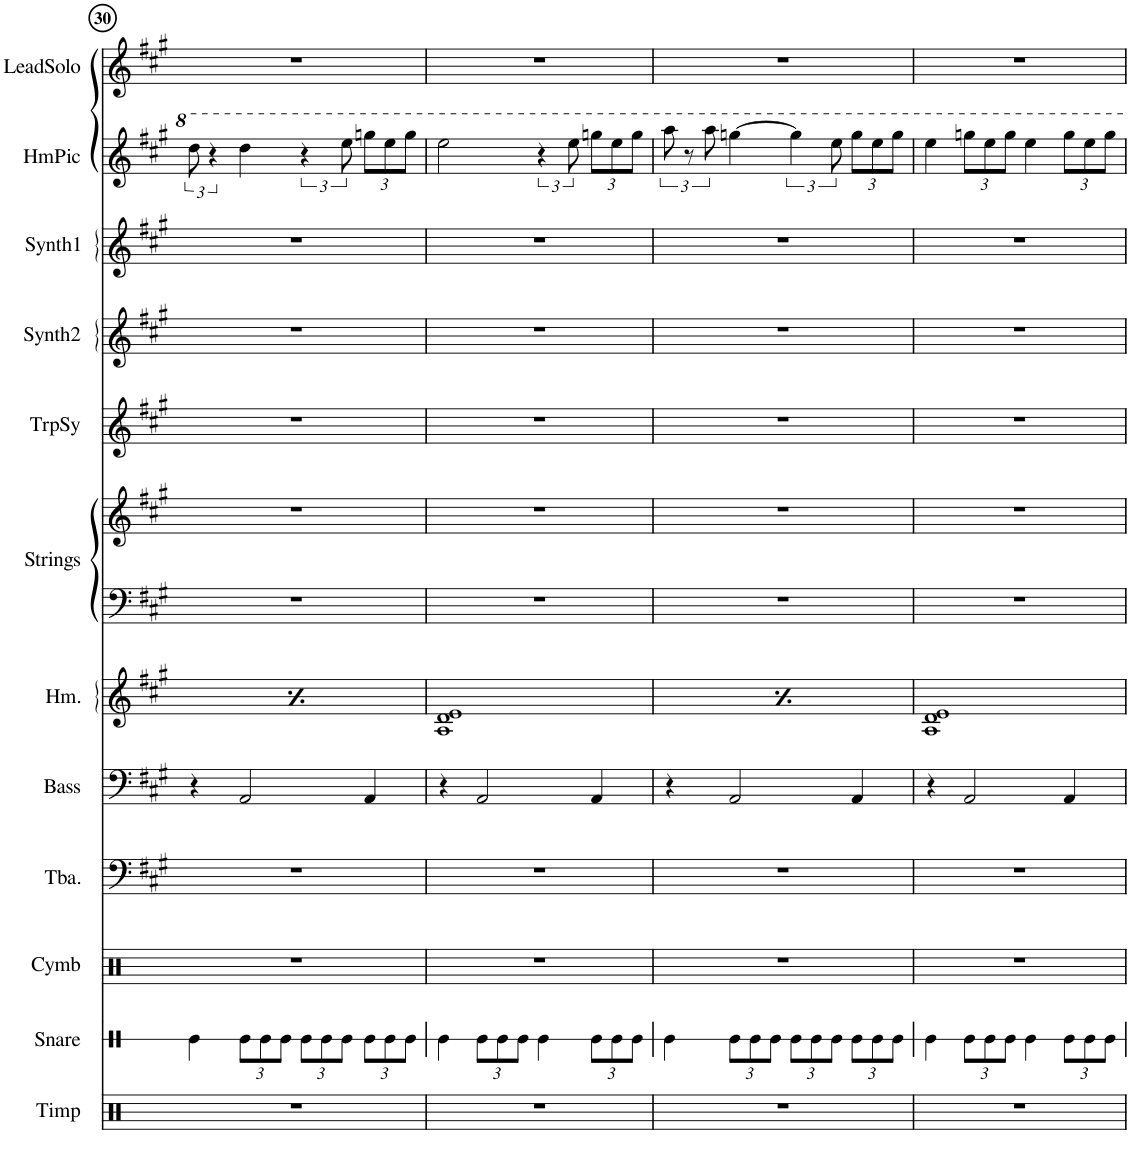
**kern	**kern	**kern	**kern	**kern	**kern	**kern	**kern	**kern	**kern	**kern	**kern	**kern
*part12	*part11	*part10	*part9	*part8	*part7	*part6	*part6	*part5	*part4	*part3	*part2	*part1
*staff13	*staff12	*staff11	*staff10	*staff9	*staff8	*staff7	*staff6	*staff5	*staff4	*staff3	*staff2	*staff1
*I"Timp	*I"Snare	*I"Cymb	*I"Tuba	*I"Bass	*I"Hm.	*I"Strings	*	*I"TrpSy	*I"Synth2	*I"Synth1	*I"HmPic	*I"LeadSolo
*I'Timp	*I'Snare	*I'Cymb	*I'Tba.	*I'Bass	*I'Hm.	*I'Strings	*	*I'TrpSy	*I'Synth2	*I'Synth1	*I'HmPic	*I'LeadSolo
!!LO:PB:g=z
*clefX	*clefX	*clefX	*clefF4	*clefF4	*clefG2	*clefF4	*clefG2	*clefG2	*clefG2	*clefG2	*clefG2	*clefG2
*	*	*	*	*Trd7c12	*	*	*	*	*	*	*	*
*k[]	*k[]	*k[]	*k[f#c#g#]	*k[f#c#g#]	*k[f#c#g#]	*k[f#c#g#]	*k[f#c#g#]	*k[f#c#g#]	*k[f#c#g#]	*k[f#c#g#]	*k[f#c#g#]	*k[f#c#g#]
*M4/4	*M4/4	*M4/4	*M4/4	*M4/4	*M4/4	*M4/4	*M4/4	*M4/4	*M4/4	*M4/4	*M4/4	*M4/4
=30	=30	=30	=30	=30	=30	=30	=30	=30	=30	=30	=30	=30
1r	4Re\	1r	1r	4r	1A 1d 1e	1r	1r	1r	1r	1r	12ddd\	1r
.	.	.	.	.	.	.	.	.	.	.	6r	.
*	*Xbrackettup	*	*	*	*	*	*	*	*	*	*	*
.	12Re\L	.	.	2AA/	.	.	.	.	.	.	4ddd\	.
.	12Re\	.	.	.	.	.	.	.	.	.	.	.
.	12Re\J	.	.	.	.	.	.	.	.	.	.	.
.	12Re\L	.	.	.	.	.	.	.	.	.	6r	.
.	12Re\	.	.	.	.	.	.	.	.	.	.	.
.	12Re\J	.	.	.	.	.	.	.	.	.	12eee\	.
*	*	*	*	*	*	*	*	*	*	*	*Xbrackettup	*
.	12Re\L	.	.	4AA/	.	.	.	.	.	.	12gggn\L	.
.	12Re\	.	.	.	.	.	.	.	.	.	12eee\	.
.	12Re\J	.	.	.	.	.	.	.	.	.	12ggg\J	.
=31	=31	=31	=31	=31	=31	=31	=31	=31	=31	=31	=31	=31
1r	4Re\	1r	1r	4r	1A 1d 1e	1r	1r	1r	1r	1r	2eee\	1r
.	12Re\L	.	.	2AA/	.	.	.	.	.	.	.	.
.	12Re\	.	.	.	.	.	.	.	.	.	.	.
.	12Re\J	.	.	.	.	.	.	.	.	.	.	.
*	*	*	*	*	*	*	*	*	*	*	*brackettup	*
.	4Re\	.	.	.	.	.	.	.	.	.	6r	.
.	.	.	.	.	.	.	.	.	.	.	12eee\	.
*	*	*	*	*	*	*	*	*	*	*	*Xbrackettup	*
.	12Re\L	.	.	4AA/	.	.	.	.	.	.	12gggn\L	.
.	12Re\	.	.	.	.	.	.	.	.	.	12eee\	.
.	12Re\J	.	.	.	.	.	.	.	.	.	12ggg\J	.
=32	=32	=32	=32	=32	=32	=32	=32	=32	=32	=32	=32	=32
*	*	*	*	*	*	*	*	*	*	*	*brackettup	*
1r	4Re\	1r	1r	4r	1A 1d 1e	1r	1r	1r	1r	1r	12aaa\	1r
.	.	.	.	.	.	.	.	.	.	.	12r	.
.	.	.	.	.	.	.	.	.	.	.	12aaa\	.
.	12Re\L	.	.	2AA/	.	.	.	.	.	.	[4gggn\	.
.	12Re\	.	.	.	.	.	.	.	.	.	.	.
.	12Re\J	.	.	.	.	.	.	.	.	.	.	.
.	12Re\L	.	.	.	.	.	.	.	.	.	6ggg\]	.
.	12Re\	.	.	.	.	.	.	.	.	.	.	.
.	12Re\J	.	.	.	.	.	.	.	.	.	12eee\	.
*	*	*	*	*	*	*	*	*	*	*	*Xbrackettup	*
.	12Re\L	.	.	4AA/	.	.	.	.	.	.	12ggg\L	.
.	12Re\	.	.	.	.	.	.	.	.	.	12eee\	.
.	12Re\J	.	.	.	.	.	.	.	.	.	12ggg\J	.
=33	=33	=33	=33	=33	=33	=33	=33	=33	=33	=33	=33	=33
1r	4Re\	1r	1r	4r	1A 1d 1e	1r	1r	1r	1r	1r	4eee\	1r
.	12Re\L	.	.	2AA/	.	.	.	.	.	.	12gggn\L	.
.	12Re\	.	.	.	.	.	.	.	.	.	12eee\	.
.	12Re\J	.	.	.	.	.	.	.	.	.	12ggg\J	.
.	4Re\	.	.	.	.	.	.	.	.	.	4eee\	.
.	12Re\L	.	.	4AA/	.	.	.	.	.	.	12ggg\L	.
.	12Re\	.	.	.	.	.	.	.	.	.	12eee\	.
.	12Re\J	.	.	.	.	.	.	.	.	.	12ggg\J	.
=	=	=	=	=	=	=	=	=	=	=	=	=
*-	*-	*-	*-	*-	*-	*-	*-	*-	*-	*-	*-	*-
